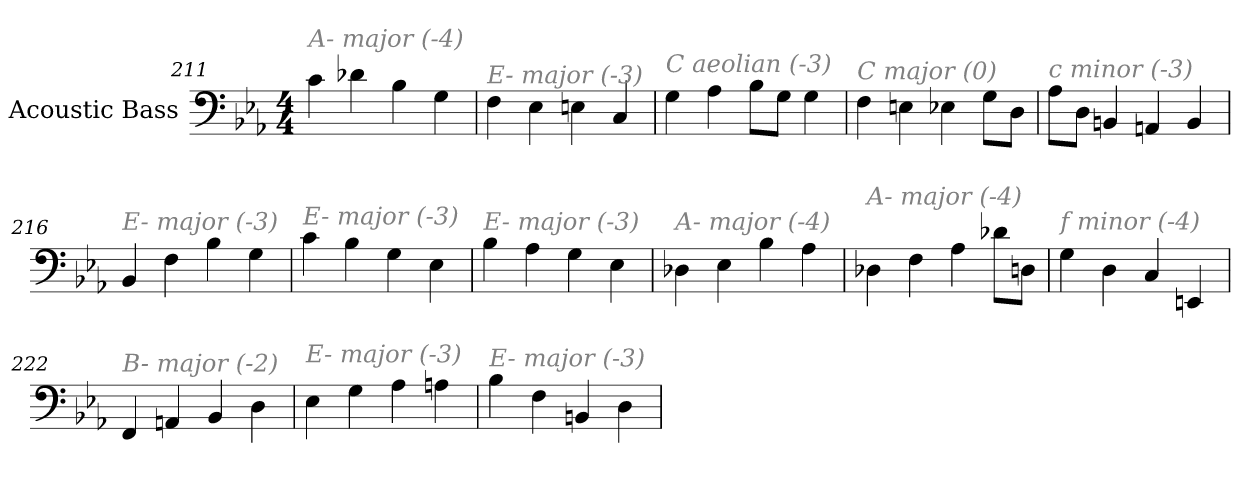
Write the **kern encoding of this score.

**kern
*part1
*staff1
*I"Acoustic Bass
*clefF4
*ITrd7c12
*k[b-e-a-]
*E-:
*M4/4
=211
!LO:TX:i:color=#808080:t=A- major (-4)
4C
4D-X
4BB-
4GG
=212
!LO:TX:i:color=#808080:t=E- major (-3)
4FF
4EE-
4EEn
4CC
=213
!LO:TX:i:color=#808080:t=C aeolian (-3)
4GG
4AA-
8BB-L
8GGJ
4GG
=214
!LO:TX:i:color=#808080:t=C major (0)
4FF
4EEn
4EE-X
8GGL
8DDJ
=215
!LO:TX:i:color=#808080:t=c minor (-3)
8AA-L
8DDJ
4BBBn
4AAAn
4BBB
=216
!LO:TX:i:color=#808080:t=E- major (-3)
4BBB-
4FF
4BB-
4GG
=217
!LO:TX:i:color=#808080:t=E- major (-3)
4C
4BB-
4GG
4EE-
=218
!LO:TX:i:color=#808080:t=E- major (-3)
4BB-
4AA-
4GG
4EE-
=219
!LO:TX:i:color=#808080:t=A- major (-4)
4DD-X
4EE-
4BB-
4AA-
=220
!LO:TX:i:color=#808080:t=A- major (-4)
4DD-X
4FF
4AA-
8D-XL
8DDnJ
=221
!LO:TX:i:color=#808080:t=f minor (-4)
4GG
4DD
4CC
4EEEn
=222
!LO:TX:i:color=#808080:t=B- major (-2)
4FFF
4AAAn
4BBB-
4DD
=223
!LO:TX:i:color=#808080:t=E- major (-3)
4EE-
4GG
4AA-
4AAn
=224
!LO:TX:i:color=#808080:t=E- major (-3)
4BB-
4FF
4BBBn
4DD
=
*-
